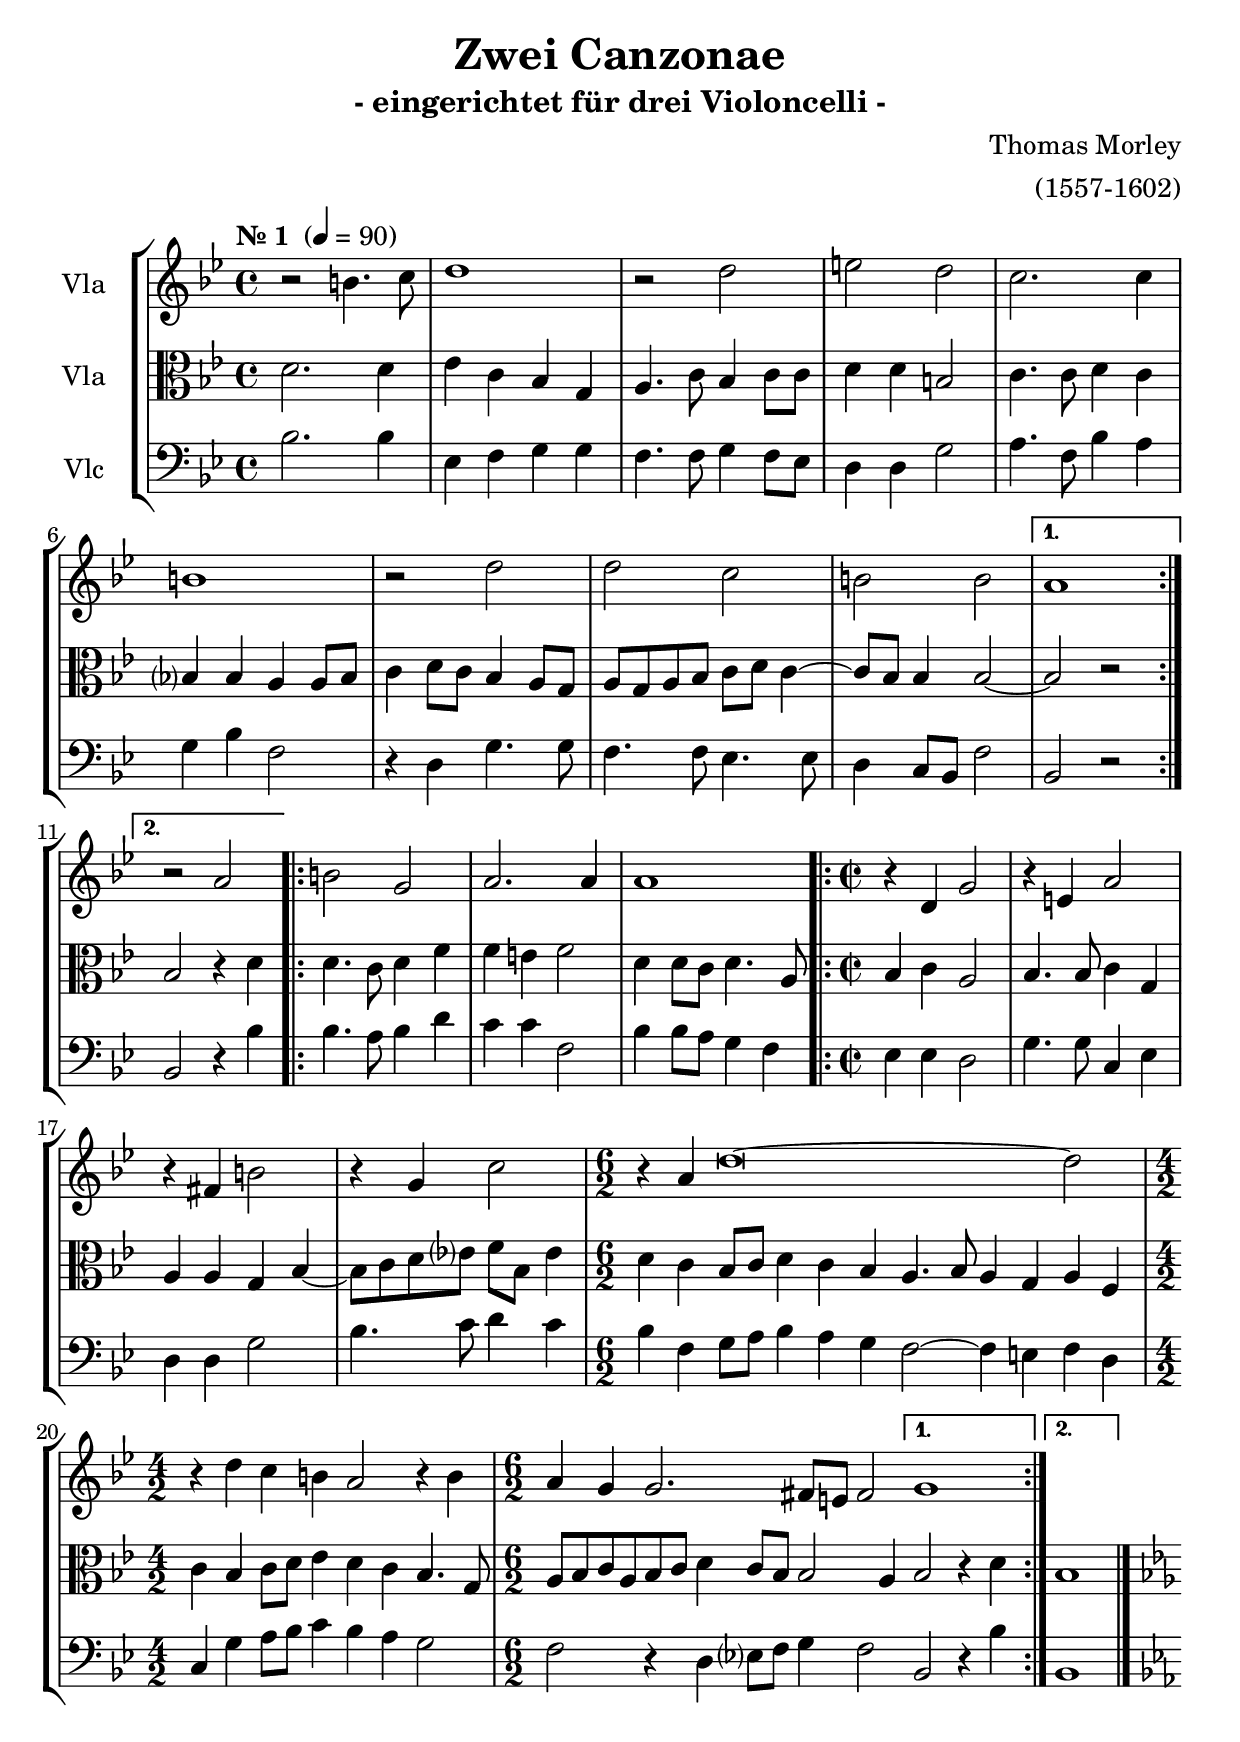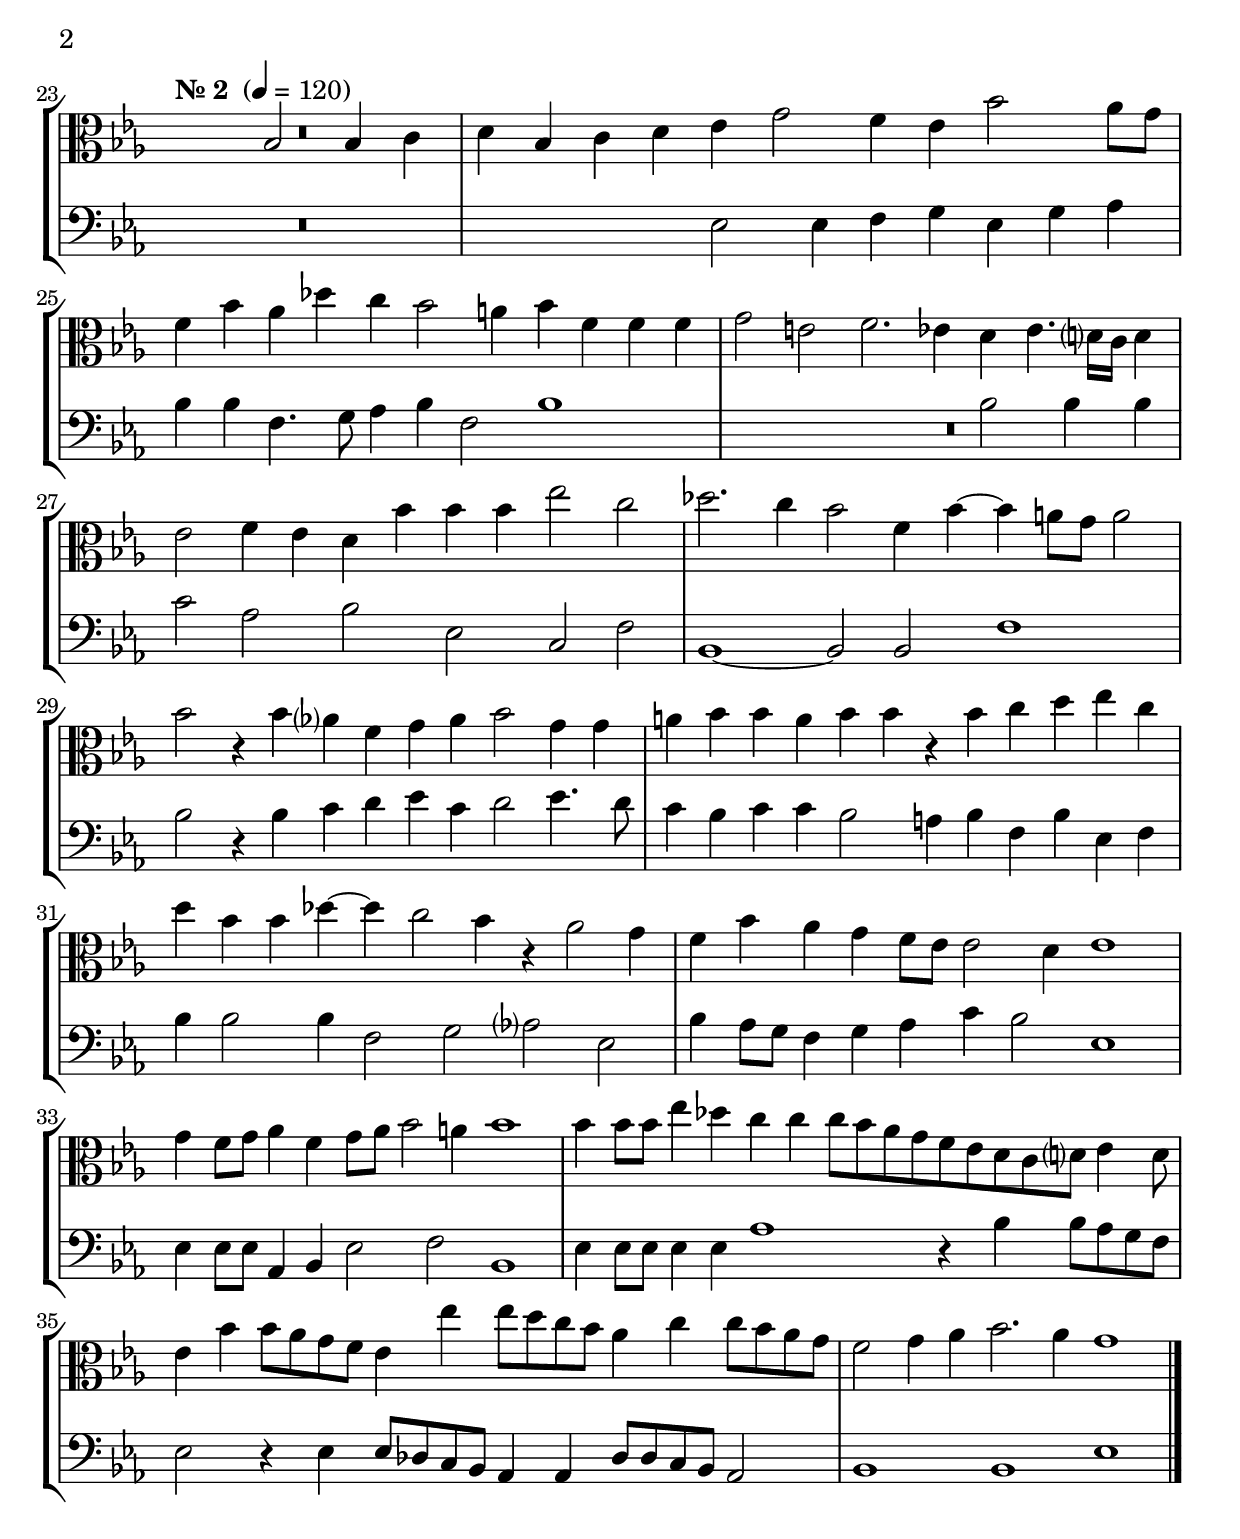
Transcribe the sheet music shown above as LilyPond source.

\version "2.14.2"
\include "deutsch.ly"

#(set-global-staff-size 23.5)

\header {
  title = "Zwei Canzonae"
  subtitle = "- eingerichtet für drei Violoncelli -"
  composer = "Thomas Morley"
  arranger = "(1557-1602)"
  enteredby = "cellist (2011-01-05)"
}

voiceconsts = {
  \key b \major
  \time 4/4
% \numericTimeSignature
  \compressFullBarRests
}

%minstr = "harpsichord"
mihi = "clarinet"
%minstr = "accordion"
milo = "bassoon"

dim = \markup \italic "dim."

\include "v1.ily"
vb = \relative c' {
  \voiceconsts
  \clef "alto"

  \tempo "Nr. 1 " 4=90
  \repeat volta 2 {
    d2. d4
    es c b g
    a4. c8 b4 c8 c
    d4 d h2
    c4. c8 d4 c
    b? b a a8 b
    c4 d8 c b4 a8 g

    a g a b c d c4~
    c8 b b4 b2~
  }
  \alternative {
    { b2 r }
    { b r4 d }
  }
  \repeat volta 2 {
    d4. c8 d4 f
    f e f2
    d4 d8 c d4. a8

    b4 c a2
    b4. b8 c4 g
    a a g b~
    b8 c d es? f b, es4
    d c b8 c d4
    c b a4. b8
    a4 g a f

    c' b c8 d es4
    d c b4. g8
    a b c a b c d4
    c8 b b2 a4
  }
  \alternative {
    { b2 r4 d }
    { b1 }
  } \bar "|."

  \break \tempo "Nr. 2 " 4=120 \key es \major
  R1*2
  b2 b4 c
  d b c d
  es g2 f4
  es b'2 as8 g

  f4 b as des
  c b2 a4
  b f f f
  g2 e
  f2. es4
  d es4. d?16 c d4

  es2 f4 es
  d b' b b
  es2 c
  des2. c4
  b2 f4 b~
  b a8 g a2
  b r4 b

  as? f g as
  b2 g4 g
  a b b a
  b b r b
  c d es c
  d b b des~
  des c2 b4

  r as2 g4
  f b as g
  f8 es es2 d4
  es1
  g4 f8 g as4 f
  g8 as b2 a4
  b1

  b4 b8 b es4 des
  c c c8 b as g
  f es d c d? es4 d8
  es4 b' b8 as g f

  es4 es' es8 d c b
  as4 c c8 b as g
  f2 g4 as
  b2. as4
  g1 \bar "|."
}

vc = \relative c' {
  \voiceconsts
  \clef "bass"

  \tempo "Nr. 1 " 4=90
  \repeat volta 2 {
    b2. b4
    es, f g g
    f4. f8 g4 f8 es
    d4 d g2
    a4. f8 b4 a
    g b f2
    r4 d g4. g8

    f4. f8 es4. es8
    d4 c8 b f'2
  }
  \alternative {
    { b,2 r }
    { b r4 b' }
  }
  \repeat volta 2 {
    b4. a8 b4 d
    c c f,2
    b4 b8 a g4 f

    es es d2
    g4. g8 c,4 es
    d d g2
    b4. c8 d4 c
    b f g8 a b4
    a g f2~
    f4 e f d

    c g' a8 b c4
    b a g2
    f r4 d
    es?8 f g4 f2
  }
  \alternative {
    { b, r4 b' }
    { b,1 }
  } \bar "|."

  \break \tempo "Nr. 2 " 4=120 \key es \major
  R1*4
  es2 es4 f
  g es g as

  b b f4. g8
  as4 b f2
  b1
  R1*2
  b2 b4 b

  c2 as
  b es,
  c f
  b,1~
  b2 b
  f'1
  b2 r4 b

  c d es c
  d2 es4. d8
  c4 b c c
  b2 a4 b
  f b es, f
  b b2 b4
  f2 g

  as? es
  b'4 as8 g f4 g
  as c b2
  es,1
  es4 es8 es as,4 b
  es2 f
  b,1

  es4 es8 es es4 es
  as1
  r4 b b8 as g f
  es2 r4 es

  es8 des c b as4 as
  des8 des c b as2
  b1
  b
  es \bar "|."
}


music = \new StaffGroup <<
      \new Staff {
	\set Staff.midiInstrument = \mihi
	\set Staff.instrumentName = #"Vla"
	\transpose b b { \va }
      }

      \new Staff {
	\set Staff.midiInstrument = \mihi
	\set Staff.instrumentName = #"Vla"
	\transpose b b { \vb }
      }

      \new Staff {
	\set Staff.midiInstrument = \milo
	\set Staff.instrumentName = #"Vlc"
	\transpose b b { \vc }
      }
>>

\book {
  \score {
    \music
    \layout {}
  }

  \score {
    \unfoldRepeats \music

    \midi {
      \context {
        \Score
      }
    }
  }
}
